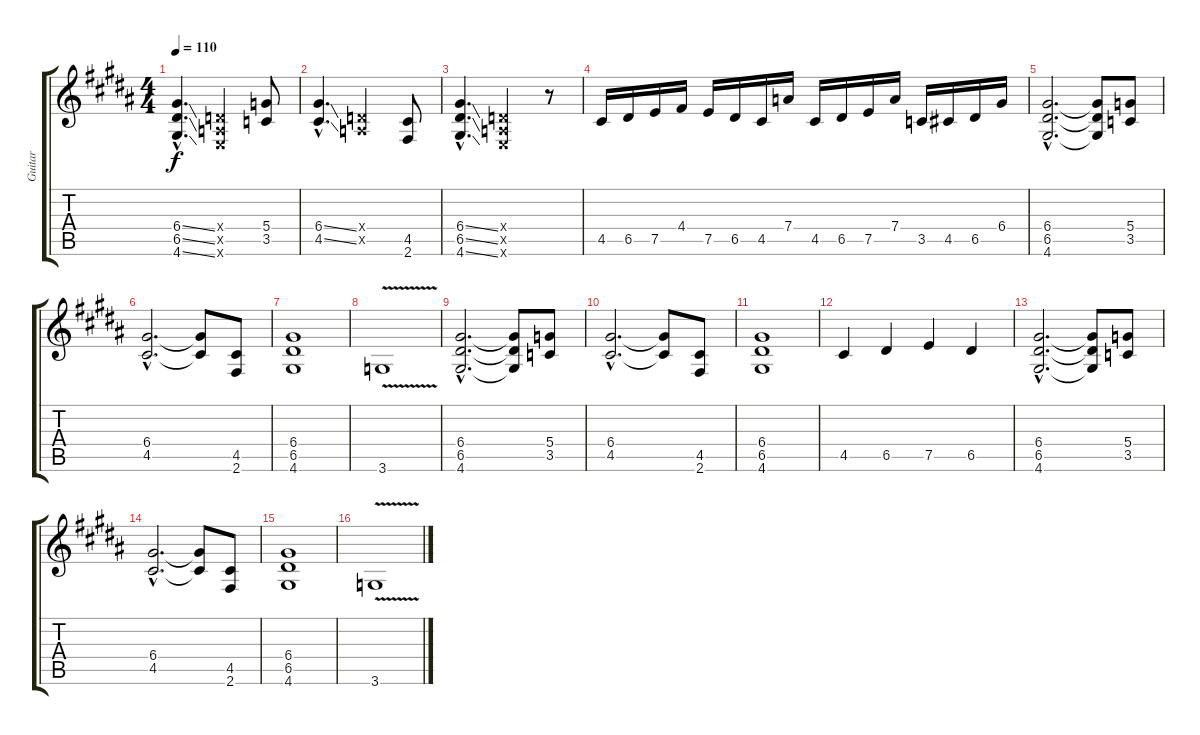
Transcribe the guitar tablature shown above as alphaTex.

\track ("Guitar" "Guitar") {instrument distortionguitar}
\staff {score tabs}
\tuning (E4 B3 G3 D3 A2 E2) {hide}
\ts (4 4)
\section ("" "")
\tempo 110
\clef g2
\ks b
(6.4{ss hac} 6.5{ss hac} 4.6{ss hac}).4{d dy f} (0.4{x} 0.5{x} 0.6{x}).2 (5.4 3.5).8 |
(6.4{ss hac} 4.5{ss hac}).4{d} (0.4{x} 0.5{x}).2 (4.5 2.6).8 |
(6.4{ss hac} 6.5{ss hac} 4.6{ss hac}).4{d} (0.4{x} 0.5{x} 0.6{x}).2 r.8 |
4.5.16 6.5.16 7.5.16 4.4.16 7.5.16 6.5.16 4.5.16 7.4.16 4.5.16 6.5.16 7.5.16 7.4.16 3.5.16 4.5.16 6.5.16 6.4.16 |
(6.4{hac} 6.5{hac} 4.6{hac}).2{d} (6.4{t} 6.5{t} 4.6{t}).8 (5.4 3.5).8 |
(6.4{hac} 4.5{hac}).2{d} (6.4{t} 4.5{t}).8 (4.5 2.6).8 |
(6.4 6.5 4.6).1 |
3.6{v}.1 |
(6.4{hac} 6.5{hac} 4.6{hac}).2{d} (6.4{t} 6.5{t} 4.6{t}).8 (5.4 3.5).8 |
(6.4{hac} 4.5{hac}).2{d} (6.4{t} 4.5{t}).8 (4.5 2.6).8 |
(6.4 6.5 4.6).1 |
4.5.4 6.5.4 7.5.4 6.5.4 |
(6.4{hac} 6.5{hac} 4.6{hac}).2{d} (6.4{t} 6.5{t} 4.6{t}).8 (5.4 3.5).8 |
(6.4{hac} 4.5{hac}).2{d} (6.4{t} 4.5{t}).8 (4.5 2.6).8 |
(6.4 6.5 4.6).1 |
3.6{v}.1
